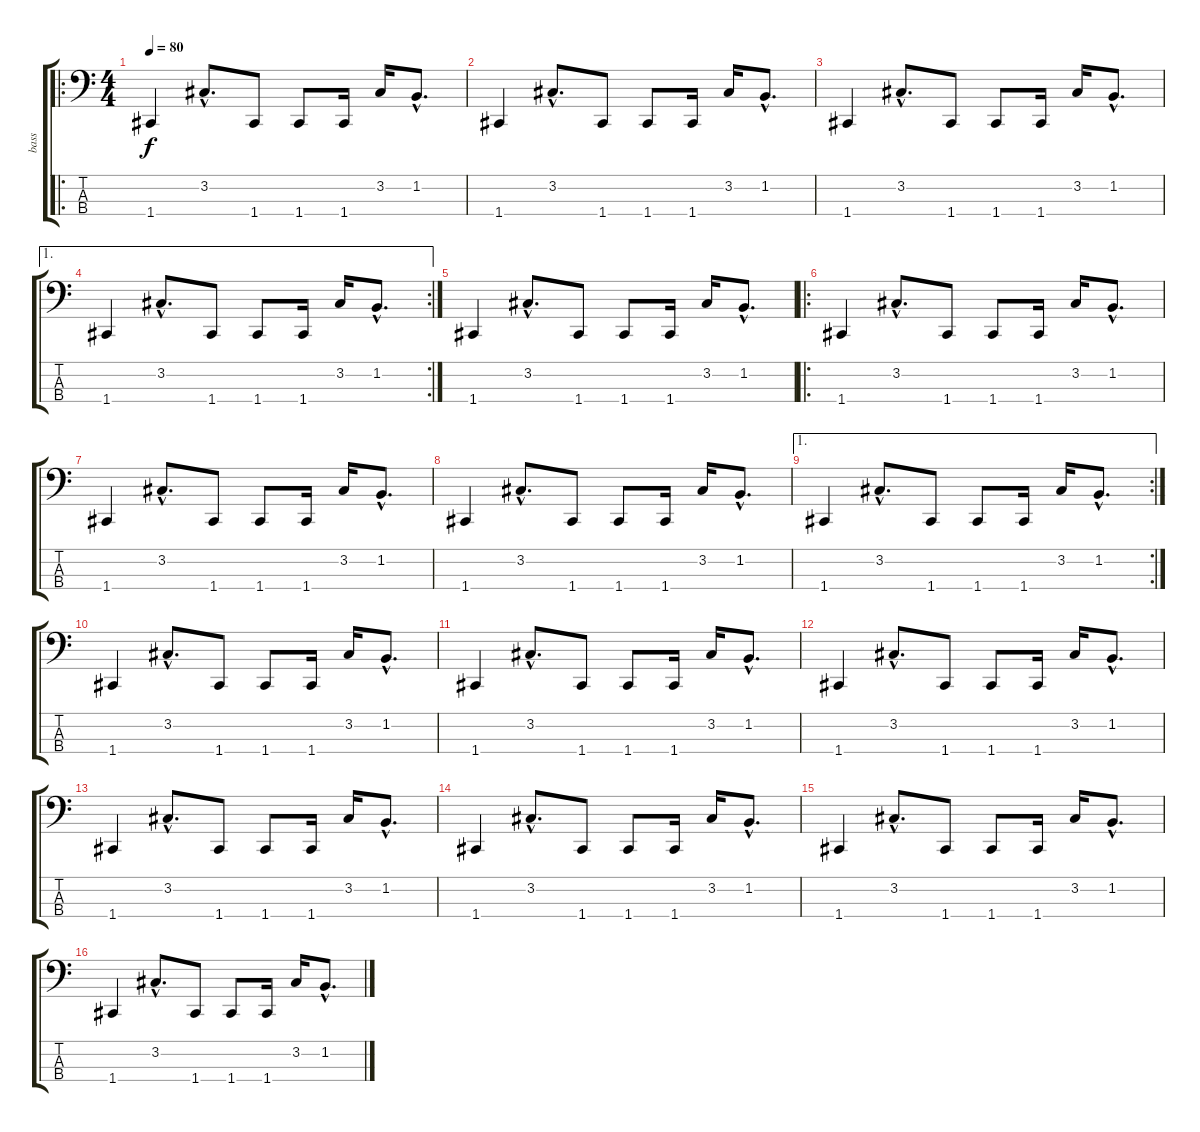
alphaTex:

\track ("bass" "bass") {instrument slapbass2}
\staff {score tabs}
\tuning (Eb2 Bb1 F1 C1) {hide}
\ro
\ts (4 4)
\tempo 80
\clef f4
\ks c
1.4.4{dy f} 3.2{hac}.8{d} 1.4.8 1.4.8 1.4.16 3.2.16 1.2{hac}.8{d} |
1.4.4 3.2{hac}.8{d} 1.4.8 1.4.8 1.4.16 3.2.16 1.2{hac}.8{d} |
1.4.4 3.2{hac}.8{d} 1.4.8 1.4.8 1.4.16 3.2.16 1.2{hac}.8{d} |
\ae 1
\rc 2
1.4.4 3.2{hac}.8{d} 1.4.8 1.4.8 1.4.16 3.2.16 1.2{hac}.8{d} |
1.4.4 3.2{hac}.8{d} 1.4.8 1.4.8 1.4.16 3.2.16 1.2{hac}.8{d} |
\ro
1.4.4 3.2{hac}.8{d} 1.4.8 1.4.8 1.4.16 3.2.16 1.2{hac}.8{d} |
1.4.4 3.2{hac}.8{d} 1.4.8 1.4.8 1.4.16 3.2.16 1.2{hac}.8{d} |
1.4.4 3.2{hac}.8{d} 1.4.8 1.4.8 1.4.16 3.2.16 1.2{hac}.8{d} |
\ae 1
\rc 2
1.4.4 3.2{hac}.8{d} 1.4.8 1.4.8 1.4.16 3.2.16 1.2{hac}.8{d} |
1.4.4 3.2{hac}.8{d} 1.4.8 1.4.8 1.4.16 3.2.16 1.2{hac}.8{d} |
1.4.4 3.2{hac}.8{d} 1.4.8 1.4.8 1.4.16 3.2.16 1.2{hac}.8{d} |
1.4.4 3.2{hac}.8{d} 1.4.8 1.4.8 1.4.16 3.2.16 1.2{hac}.8{d} |
1.4.4 3.2{hac}.8{d} 1.4.8 1.4.8 1.4.16 3.2.16 1.2{hac}.8{d} |
1.4.4 3.2{hac}.8{d} 1.4.8 1.4.8 1.4.16 3.2.16 1.2{hac}.8{d} |
1.4.4 3.2{hac}.8{d} 1.4.8 1.4.8 1.4.16 3.2.16 1.2{hac}.8{d} |
1.4.4 3.2{hac}.8{d} 1.4.8 1.4.8 1.4.16 3.2.16 1.2{hac}.8{d}
